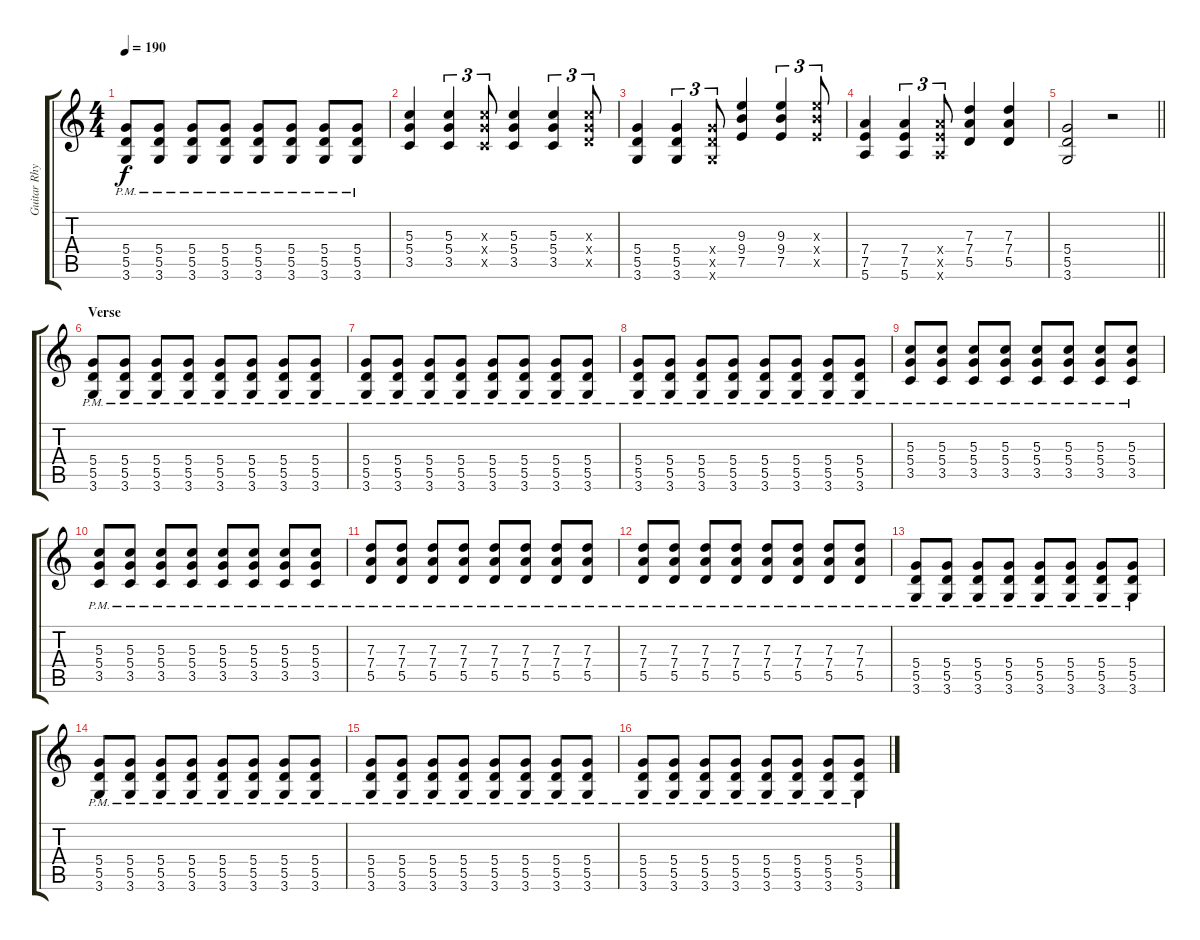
\track ("Guitar Rhythm" "Guitar Rhy") {instrument distortionguitar}
\staff {score tabs}
\tuning (E4 B3 G3 D3 A2 E2) {hide}
\ts (4 4)
\tempo 190
\clef g2
\ks c
(5.4{pm} 5.5{pm} 3.6{pm}).8{dy f} (5.4{pm} 5.5{pm} 3.6{pm}).8 (5.4{pm} 5.5{pm} 3.6{pm}).8 (5.4{pm} 5.5{pm} 3.6{pm}).8 (5.4{pm} 5.5{pm} 3.6{pm}).8 (5.4{pm} 5.5{pm} 3.6{pm}).8 (5.4{pm} 5.5{pm} 3.6{pm}).8 (5.4{pm} 5.5{pm} 3.6{pm}).8 |
(5.3 5.4 3.5).4 (5.3 5.4 3.5).4{tu (3 2)} (5.3{x} 5.4{x} 3.5{x}).8{tu (3 2)} (5.3 5.4 3.5).4 (5.3 5.4 3.5).4{tu (3 2)} (5.3{x} 5.4{x} 5.5{x}).8{tu (3 2)} |
(5.4 5.5 3.6).4 (5.4 5.5 3.6).4{tu (3 2)} (5.4{x} 5.5{x} 3.6{x}).8{tu (3 2)} (9.3 9.4 7.5).4 (9.3 9.4 7.5).4{tu (3 2)} (9.3{x} 9.4{x} 7.5{x}).8{tu (3 2)} |
(7.4 7.5 5.6).4 (7.4 7.5 5.6).4{tu (3 2)} (7.4{x} 7.5{x} 5.6{x}).8{tu (3 2)} (7.3 7.4 5.5).4 (7.3 7.4 5.5).4 |
\barLineRight lightlight
(5.4 5.5 3.6).2 r.2 |
\section ("" "Verse")
(5.4{pm} 5.5{pm} 3.6{pm}).8 (5.4{pm} 5.5{pm} 3.6{pm}).8 (5.4{pm} 5.5{pm} 3.6{pm}).8 (5.4{pm} 5.5{pm} 3.6{pm}).8 (5.4{pm} 5.5{pm} 3.6{pm}).8 (5.4{pm} 5.5{pm} 3.6{pm}).8 (5.4{pm} 5.5{pm} 3.6{pm}).8 (5.4{pm} 5.5{pm} 3.6{pm}).8 |
(5.4{pm} 5.5{pm} 3.6{pm}).8 (5.4{pm} 5.5{pm} 3.6{pm}).8 (5.4{pm} 5.5{pm} 3.6{pm}).8 (5.4{pm} 5.5{pm} 3.6{pm}).8 (5.4{pm} 5.5{pm} 3.6{pm}).8 (5.4{pm} 5.5{pm} 3.6{pm}).8 (5.4{pm} 5.5{pm} 3.6{pm}).8 (5.4{pm} 5.5{pm} 3.6{pm}).8 |
(5.4{pm} 5.5{pm} 3.6{pm}).8 (5.4{pm} 5.5{pm} 3.6{pm}).8 (5.4{pm} 5.5{pm} 3.6{pm}).8 (5.4{pm} 5.5{pm} 3.6{pm}).8 (5.4{pm} 5.5{pm} 3.6{pm}).8 (5.4{pm} 5.5{pm} 3.6{pm}).8 (5.4{pm} 5.5{pm} 3.6{pm}).8 (5.4{pm} 5.5{pm} 3.6{pm}).8 |
(5.3{pm} 5.4{pm} 3.5{pm}).8 (5.3{pm} 5.4{pm} 3.5{pm}).8 (5.3{pm} 5.4{pm} 3.5{pm}).8 (5.3{pm} 5.4{pm} 3.5{pm}).8 (5.3{pm} 5.4{pm} 3.5{pm}).8 (5.3{pm} 5.4{pm} 3.5{pm}).8 (5.3{pm} 5.4{pm} 3.5{pm}).8 (5.3{pm} 5.4{pm} 3.5{pm}).8 |
(5.3{pm} 5.4{pm} 3.5{pm}).8 (5.3{pm} 5.4{pm} 3.5{pm}).8 (5.3{pm} 5.4{pm} 3.5{pm}).8 (5.3{pm} 5.4{pm} 3.5{pm}).8 (5.3{pm} 5.4{pm} 3.5{pm}).8 (5.3{pm} 5.4{pm} 3.5{pm}).8 (5.3{pm} 5.4{pm} 3.5{pm}).8 (5.3{pm} 5.4{pm} 3.5{pm}).8 |
(7.3{pm} 7.4{pm} 5.5{pm}).8 (7.3{pm} 7.4{pm} 5.5{pm}).8 (7.3{pm} 7.4{pm} 5.5{pm}).8 (7.3{pm} 7.4{pm} 5.5{pm}).8 (7.3{pm} 7.4{pm} 5.5{pm}).8 (7.3{pm} 7.4{pm} 5.5{pm}).8 (7.3{pm} 7.4{pm} 5.5{pm}).8 (7.3{pm} 7.4{pm} 5.5{pm}).8 |
(7.3{pm} 7.4{pm} 5.5{pm}).8 (7.3{pm} 7.4{pm} 5.5{pm}).8 (7.3{pm} 7.4{pm} 5.5{pm}).8 (7.3{pm} 7.4{pm} 5.5{pm}).8 (7.3{pm} 7.4{pm} 5.5{pm}).8 (7.3{pm} 7.4{pm} 5.5{pm}).8 (7.3{pm} 7.4{pm} 5.5{pm}).8 (7.3{pm} 7.4{pm} 5.5{pm}).8 |
(5.4{pm} 5.5{pm} 3.6{pm}).8 (5.4{pm} 5.5{pm} 3.6{pm}).8 (5.4{pm} 5.5{pm} 3.6{pm}).8 (5.4{pm} 5.5{pm} 3.6{pm}).8 (5.4{pm} 5.5{pm} 3.6{pm}).8 (5.4{pm} 5.5{pm} 3.6{pm}).8 (5.4{pm} 5.5{pm} 3.6{pm}).8 (5.4{pm} 5.5{pm} 3.6{pm}).8 |
(5.4{pm} 5.5{pm} 3.6{pm}).8 (5.4{pm} 5.5{pm} 3.6{pm}).8 (5.4{pm} 5.5{pm} 3.6{pm}).8 (5.4{pm} 5.5{pm} 3.6{pm}).8 (5.4{pm} 5.5{pm} 3.6{pm}).8 (5.4{pm} 5.5{pm} 3.6{pm}).8 (5.4{pm} 5.5{pm} 3.6{pm}).8 (5.4{pm} 5.5{pm} 3.6{pm}).8 |
(5.4{pm} 5.5{pm} 3.6{pm}).8 (5.4{pm} 5.5{pm} 3.6{pm}).8 (5.4{pm} 5.5{pm} 3.6{pm}).8 (5.4{pm} 5.5{pm} 3.6{pm}).8 (5.4{pm} 5.5{pm} 3.6{pm}).8 (5.4{pm} 5.5{pm} 3.6{pm}).8 (5.4{pm} 5.5{pm} 3.6{pm}).8 (5.4{pm} 5.5{pm} 3.6{pm}).8 |
(5.4{pm} 5.5{pm} 3.6{pm}).8 (5.4{pm} 5.5{pm} 3.6{pm}).8 (5.4{pm} 5.5{pm} 3.6{pm}).8 (5.4{pm} 5.5{pm} 3.6{pm}).8 (5.4{pm} 5.5{pm} 3.6{pm}).8 (5.4{pm} 5.5{pm} 3.6{pm}).8 (5.4{pm} 5.5{pm} 3.6{pm}).8 (5.4{pm} 5.5{pm} 3.6{pm}).8
